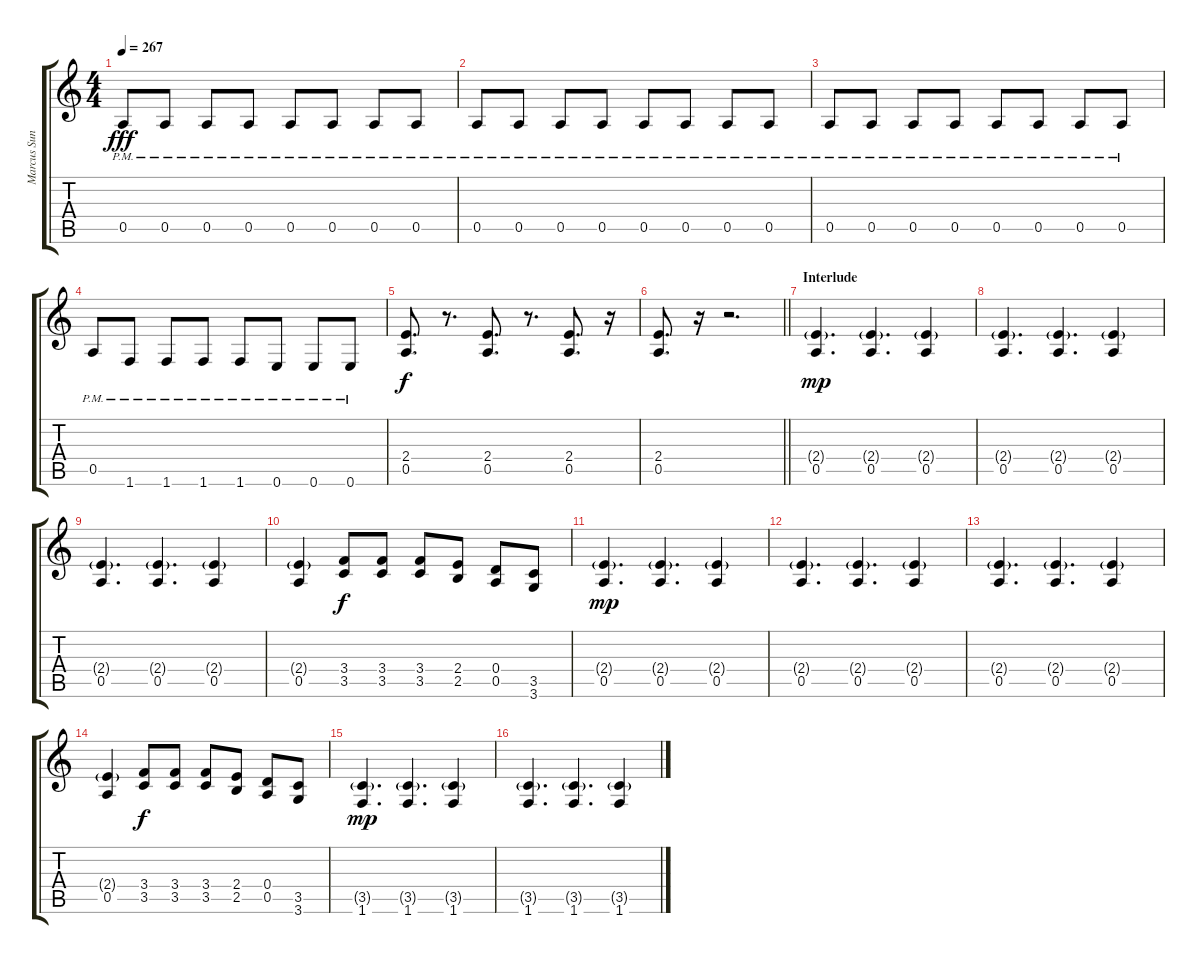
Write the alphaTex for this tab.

\track ("Marcus Sunesson" "Marcus Sun") {instrument distortionguitar}
\staff {score tabs}
\tuning (E4 B3 G3 D3 A2 E2) {hide}
\ts (4 4)
\tempo 267
\clef g2
\ks c
0.5{pm}.8{dy fff} 0.5{pm}.8 0.5{pm}.8 0.5{pm}.8 0.5{pm}.8 0.5{pm}.8 0.5{pm}.8 0.5{pm}.8 |
0.5{pm}.8 0.5{pm}.8 0.5{pm}.8 0.5{pm}.8 0.5{pm}.8 0.5{pm}.8 0.5{pm}.8 0.5{pm}.8 |
0.5{pm}.8 0.5{pm}.8 0.5{pm}.8 0.5{pm}.8 0.5{pm}.8 0.5{pm}.8 0.5{pm}.8 0.5{pm}.8 |
0.5{pm}.8 1.6{pm}.8 1.6{pm}.8 1.6{pm}.8 1.6{pm}.8 0.6{pm}.8 0.6{pm}.8 0.6{pm}.8 |
(2.4 0.5).8{d dy f} r.8{d} (2.4 0.5).8{d} r.8{d} (2.4 0.5).8{d} r.16 |
\barLineRight lightlight
(2.4 0.5).8{d} r.16 r.2{d} |
\section ("" "Interlude")
(2.4{g} 0.5).4{d dy mp} (2.4{g} 0.5).4{d} (2.4{g} 0.5).4 |
(2.4{g} 0.5).4{d} (2.4{g} 0.5).4{d} (2.4{g} 0.5).4 |
(2.4{g} 0.5).4{d} (2.4{g} 0.5).4{d} (2.4{g} 0.5).4 |
(2.4{g} 0.5).4 (3.4 3.5).8{dy f} (3.4 3.5).8 (3.4 3.5).8 (2.4 2.5).8 (0.4 0.5).8 (3.5 3.6).8 |
(2.4{g} 0.5).4{d dy mp} (2.4{g} 0.5).4{d} (2.4{g} 0.5).4 |
(2.4{g} 0.5).4{d} (2.4{g} 0.5).4{d} (2.4{g} 0.5).4 |
(2.4{g} 0.5).4{d} (2.4{g} 0.5).4{d} (2.4{g} 0.5).4 |
(2.4{g} 0.5).4 (3.4 3.5).8{dy f} (3.4 3.5).8 (3.4 3.5).8 (2.4 2.5).8 (0.4 0.5).8 (3.5 3.6).8 |
(3.5{g} 1.6).4{d dy mp} (3.5{g} 1.6).4{d} (3.5{g} 1.6).4 |
(3.5{g} 1.6).4{d} (3.5{g} 1.6).4{d} (3.5{g} 1.6).4
